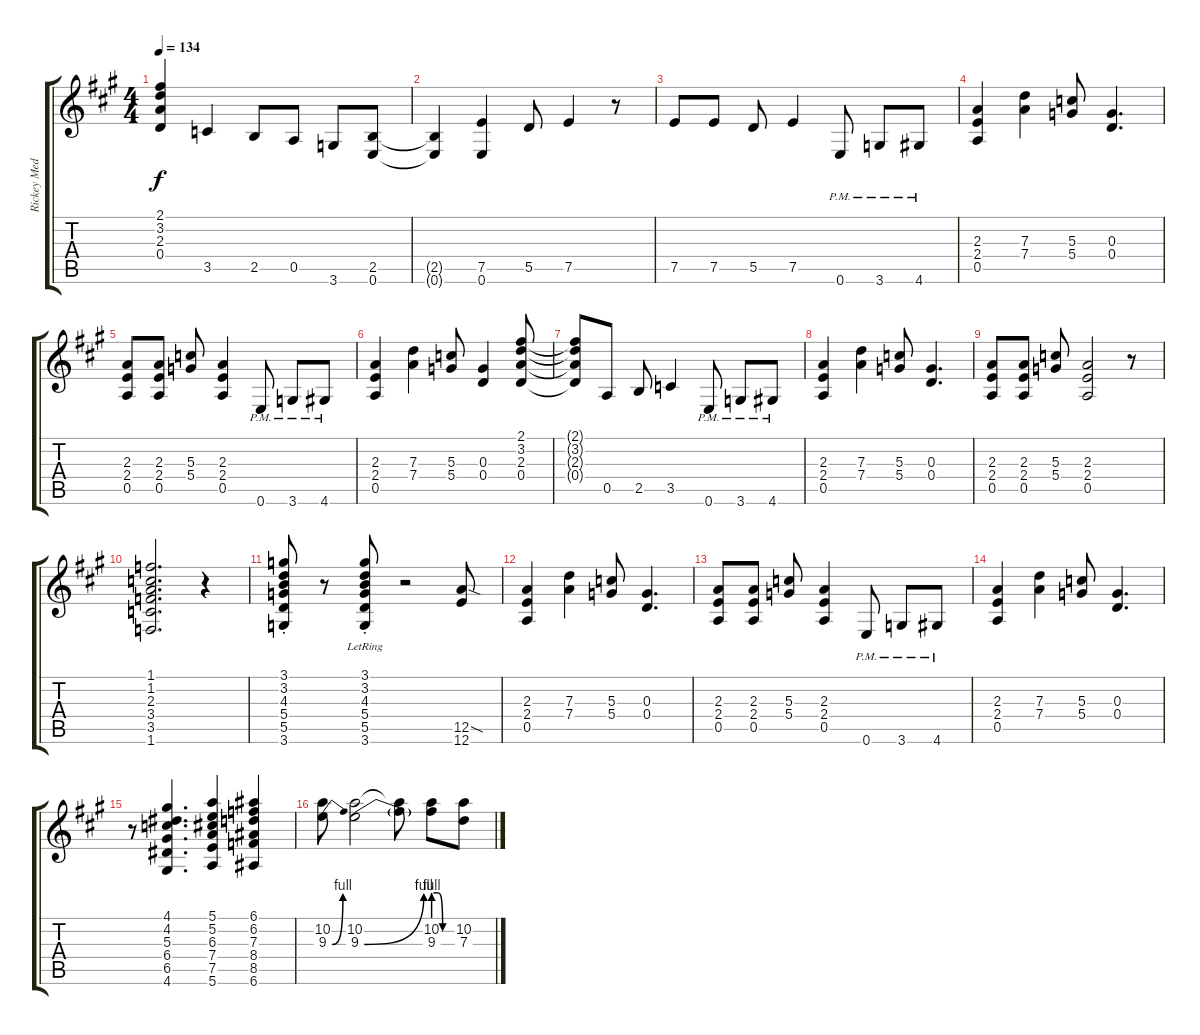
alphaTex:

\track ("Rickey Medlocke Guitar" "Rickey Med") {instrument overdrivenguitar}
\staff {score tabs}
\tuning (E4 B3 G3 D3 A2 E2) {hide}
\ts (4 4)
\tempo 134
\clef g2
\ks a
(2.1{t} 3.2{t} 2.3{t} 0.4{t}).4{dy f} 3.5.4 2.5.8 0.5.8 3.6.8 (2.5 0.6).8 |
(2.5{t} 0.6{t}).4 (7.5 0.6).4 5.5.8 7.5.4 r.8 |
7.5.8 7.5.8 5.5.8 7.5.4 0.6{pm}.8 3.6{pm}.8 4.6{pm}.8 |
(2.3 2.4 0.5).4 (7.3 7.4).4 (5.3 5.4).8 (0.3 0.4).4{d} |
(2.3 2.4 0.5).8 (2.3 2.4 0.5).8 (5.3 5.4).8 (2.3 2.4 0.5).4 0.6{pm}.8 3.6{pm}.8 4.6{pm}.8 |
(2.3 2.4 0.5).4 (7.3 7.4).4 (5.3 5.4).8 (0.3 0.4).4 (2.1 3.2 2.3 0.4).8 |
(2.1{t} 3.2{t} 2.3{t} 0.4{t}).8 0.5.8 2.5.8 3.5.4 0.6{pm}.8 3.6{pm}.8 4.6{pm}.8 |
(2.3 2.4 0.5).4 (7.3 7.4).4 (5.3 5.4).8 (0.3 0.4).4{d} |
(2.3 2.4 0.5).8 (2.3 2.4 0.5).8 (5.3 5.4).8 (2.3 2.4 0.5).2 r.8 |
(1.1 1.2 2.3 3.4 3.5 1.6).2{d} r.4 |
(3.1 3.2 4.3 5.4 5.5 3.6{st}).8 r.8 (3.1{lr} 3.2{lr} 4.3 5.4 5.5 3.6{st}).8 r.2 (12.5{sod} 12.6).8 |
(2.3 2.4 0.5).4 (7.3 7.4).4 (5.3 5.4).8 (0.3 0.4).4{d} |
(2.3 2.4 0.5).8 (2.3 2.4 0.5).8 (5.3 5.4).8 (2.3 2.4 0.5).4 0.6{pm}.8 3.6{pm}.8 4.6{pm}.8 |
(2.3 2.4 0.5).4 (7.3 7.4).4 (5.3 5.4).8 (0.3 0.4).4{d} |
r.8 (4.1 4.2 5.3 6.4 6.5 4.6).4{d} (5.1 5.2 6.3 7.4 7.5 5.6).4 (6.1 6.2 7.3 8.4 8.5 6.6).4 |
(10.2 9.3{be (bend 0 0 60 4)}).8{volume 13 instrument overdrivenguitar} (10.2 9.3{be (bend 0 0 60 4)}).2 (10.2{t} 9.3{t}).8 (10.2 9.3{be (custom 0 4 15 4 30 0 60 0)}).8 (10.2 7.3).8
